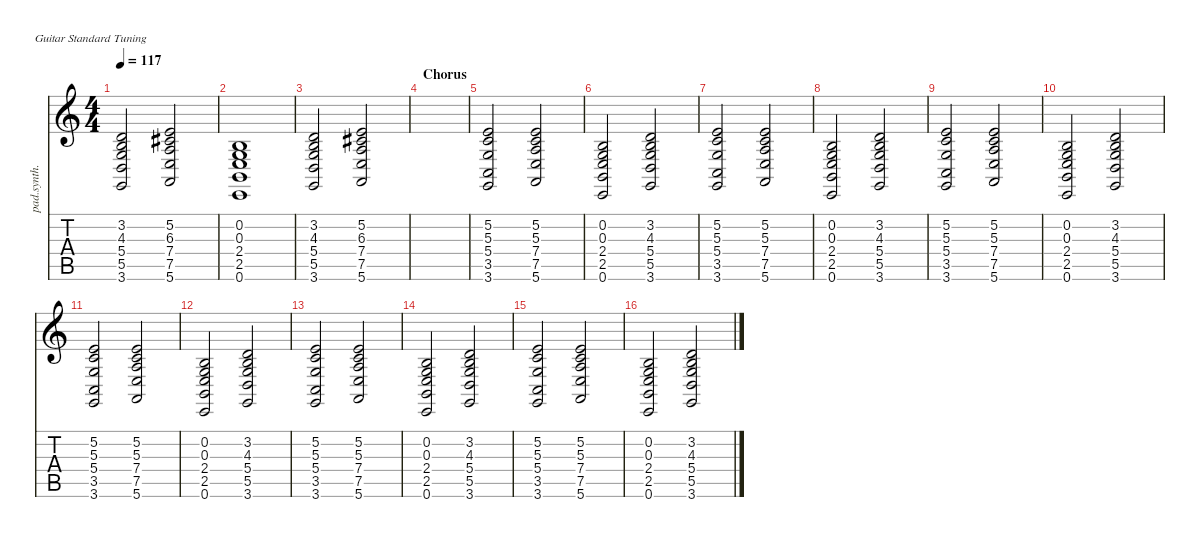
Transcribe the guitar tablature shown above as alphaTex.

\defaultSystemsLayout 4
\hideDynamics
\bracketExtendMode nobrackets
\otherSystemsTrackNameOrientation horizontal
\track ("Pad" "pad.synth.") {instrument pad3polysynth}
\staff {score tabs}
\tuning (E4 B3 G3 D3 A2 E2)
\ts (4 4)
\tempo 117
\clef g2
\ks c
(3.2 4.3 5.4 5.5 3.6).2{dy mf} (5.6 7.5 7.4 6.3{acc #} 5.2).2 |
(0.6 2.5 2.4 0.3 0.2).1 |
(3.2 4.3 5.4 5.5 3.6).2 (5.6 7.5 7.4 6.3{acc #} 5.2).2 |
\section ("" "Chorus")
|
(3.5 5.4 5.3 5.2 3.6).2 (5.6 7.5 7.4 5.3 5.2).2 |
(0.6 2.5 2.4 0.3 0.2).2 (3.2 3.6 5.5 5.4 4.3).2 |
(3.5 5.4 5.3 5.2 3.6).2 (5.6 7.5 7.4 5.3 5.2).2 |
(0.6 2.5 2.4 0.3 0.2).2 (3.2 3.6 5.5 5.4 4.3).2 |
(3.5 5.4 5.3 5.2 3.6).2 (5.6 7.5 7.4 5.3 5.2).2 |
(0.6 2.5 2.4 0.3 0.2).2 (3.2 3.6 5.5 5.4 4.3).2 |
(3.5 5.4 5.3 5.2 3.6).2 (5.6 7.5 7.4 5.3 5.2).2 |
(0.6 2.5 2.4 0.3 0.2).2 (3.2 3.6 5.5 5.4 4.3).2 |
(3.5 5.4 5.3 5.2 3.6).2 (5.6 7.5 7.4 5.3 5.2).2 |
(0.6 2.5 2.4 0.3 0.2).2 (3.2 3.6 5.5 5.4 4.3).2 |
(3.5 5.4 5.3 5.2 3.6).2 (5.6 7.5 7.4 5.3 5.2).2 |
(0.6 2.5 2.4 0.3 0.2).2 (3.2 3.6 5.5 5.4 4.3).2
